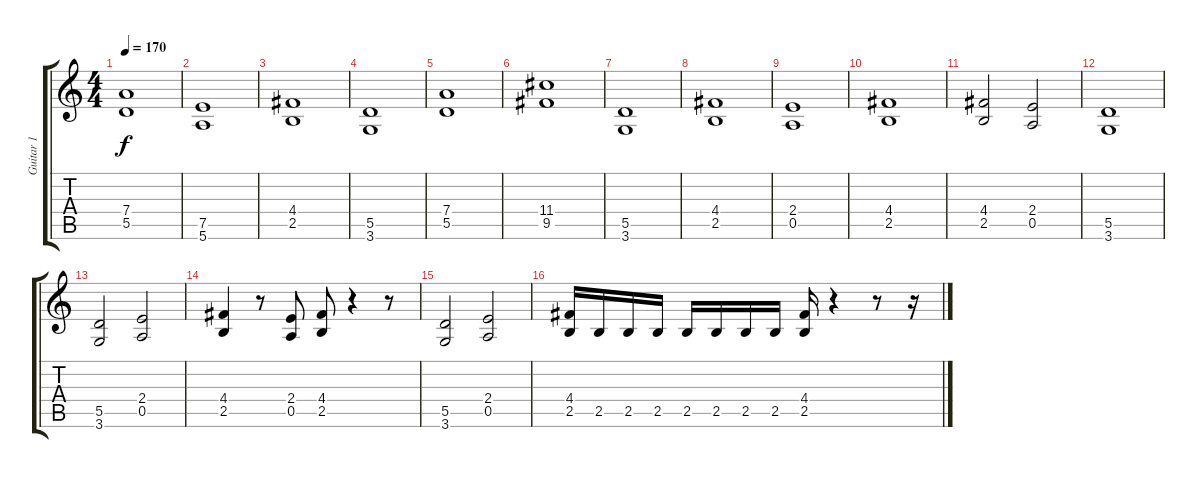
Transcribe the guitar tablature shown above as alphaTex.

\track ("Guitar 1" "Guitar 1") {instrument distortionguitar}
\staff {score tabs}
\tuning (E4 B3 G3 D3 A2 E2) {hide}
\ts (4 4)
\tempo 170
\clef g2
\ks c
(7.4 5.5).1{dy f} |
(7.5 5.6).1 |
(4.4 2.5).1 |
(5.5 3.6).1 |
(7.4 5.5).1 |
(11.4 9.5).1 |
(5.5 3.6).1 |
(4.4 2.5).1 |
(2.4 0.5).1 |
(4.4 2.5).1 |
(4.4 2.5).2 (2.4 0.5).2 |
(5.5 3.6).1 |
(5.5 3.6).2 (2.4 0.5).2 |
(4.4 2.5).4 r.8 (2.4 0.5).8 (4.4 2.5).8 r.4 r.8 |
(5.5 3.6).2 (2.4 0.5).2 |
(4.4 2.5).16 2.5.16 2.5.16 2.5.16 2.5.16 2.5.16 2.5.16 2.5.16 (4.4 2.5).16 r.4 r.8 r.16
